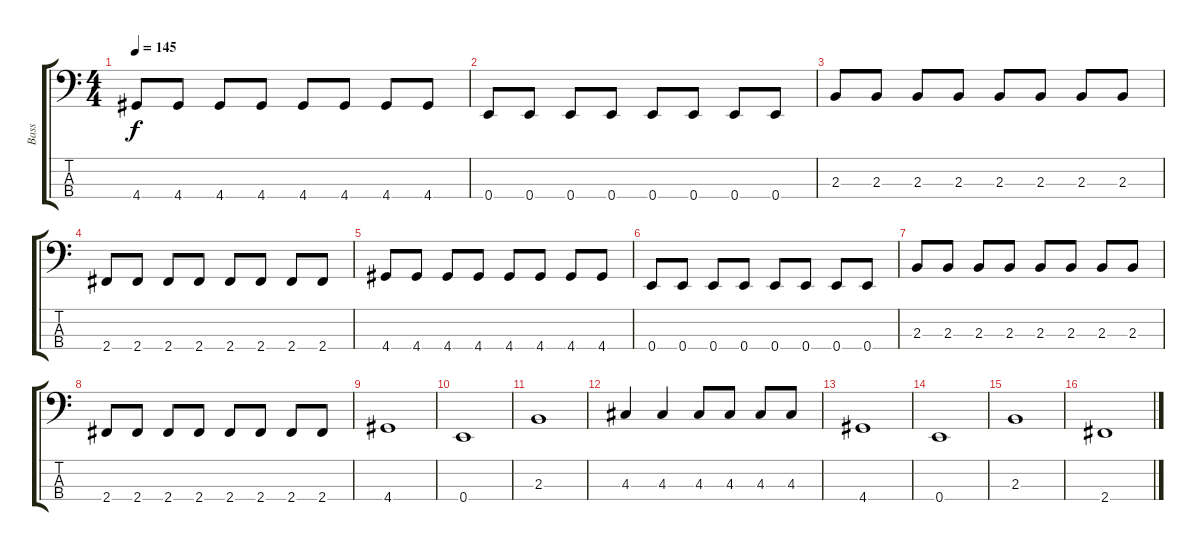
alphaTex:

\track ("Bass" "Bass") {instrument electricbasspick}
\staff {score tabs}
\tuning (G2 D2 A1 E1) {hide}
\ts (4 4)
\tempo 145
\clef f4
\ks c
4.4.8{dy f} 4.4.8 4.4.8 4.4.8 4.4.8 4.4.8 4.4.8 4.4.8 |
0.4.8 0.4.8 0.4.8 0.4.8 0.4.8 0.4.8 0.4.8 0.4.8 |
2.3.8 2.3.8 2.3.8 2.3.8 2.3.8 2.3.8 2.3.8 2.3.8 |
2.4.8 2.4.8 2.4.8 2.4.8 2.4.8 2.4.8 2.4.8 2.4.8 |
4.4.8 4.4.8 4.4.8 4.4.8 4.4.8 4.4.8 4.4.8 4.4.8 |
0.4.8 0.4.8 0.4.8 0.4.8 0.4.8 0.4.8 0.4.8 0.4.8 |
2.3.8 2.3.8 2.3.8 2.3.8 2.3.8 2.3.8 2.3.8 2.3.8 |
2.4.8 2.4.8 2.4.8 2.4.8 2.4.8 2.4.8 2.4.8 2.4.8 |
4.4.1 |
0.4.1 |
2.3.1 |
4.3.4 4.3.4 4.3.8 4.3.8 4.3.8 4.3.8 |
4.4.1 |
0.4.1 |
2.3.1 |
2.4.1
